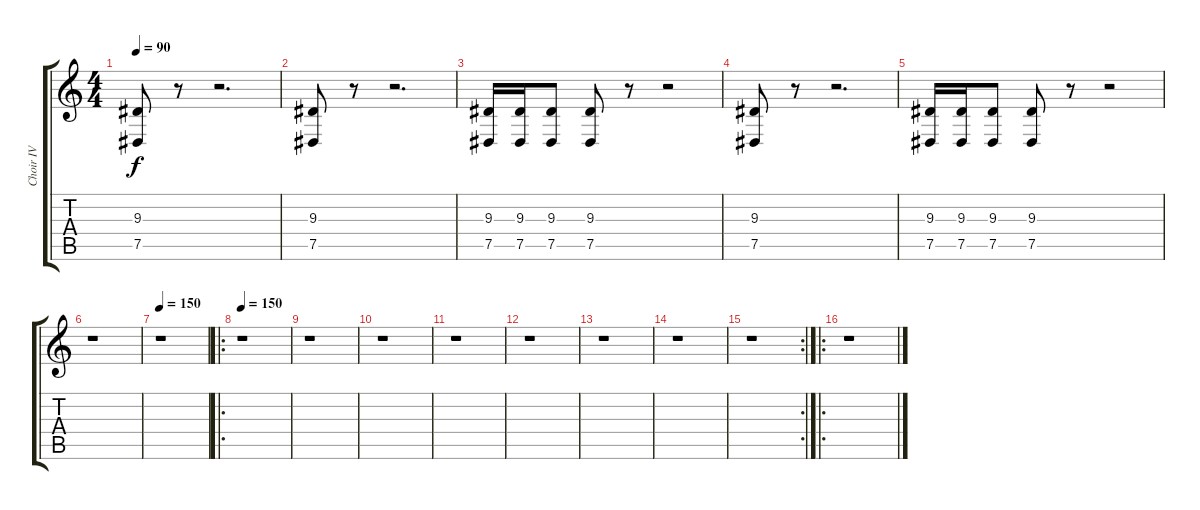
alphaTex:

\track ("Choir IV" "Choir IV") {instrument choiraahs}
\staff {score tabs}
\tuning (Eb4 Bb3 Gb3 Db3 Ab2 Eb2) {hide}
\ts (4 4)
\tempo 90
\clef g2
\ks c
(9.3 7.5).8{dy f} r.8 r.2{d} |
(9.3 7.5).8 r.8 r.2{d} |
(9.3 7.5).16 (9.3 7.5).16 (9.3 7.5).8 (9.3 7.5).8 r.8 r.2 |
(9.3 7.5).8 r.8 r.2{d} |
(9.3 7.5).16 (9.3 7.5).16 (9.3 7.5).8 (9.3 7.5).8 r.8 r.2 |
r.1 |
\tempo 150
r.1 |
\ro
\tempo 150
r.1{volume 14} |
r.1 |
r.1 |
r.1 |
r.1 |
r.1 |
r.1 |
\rc 2
r.1 |
\ro
r.1
